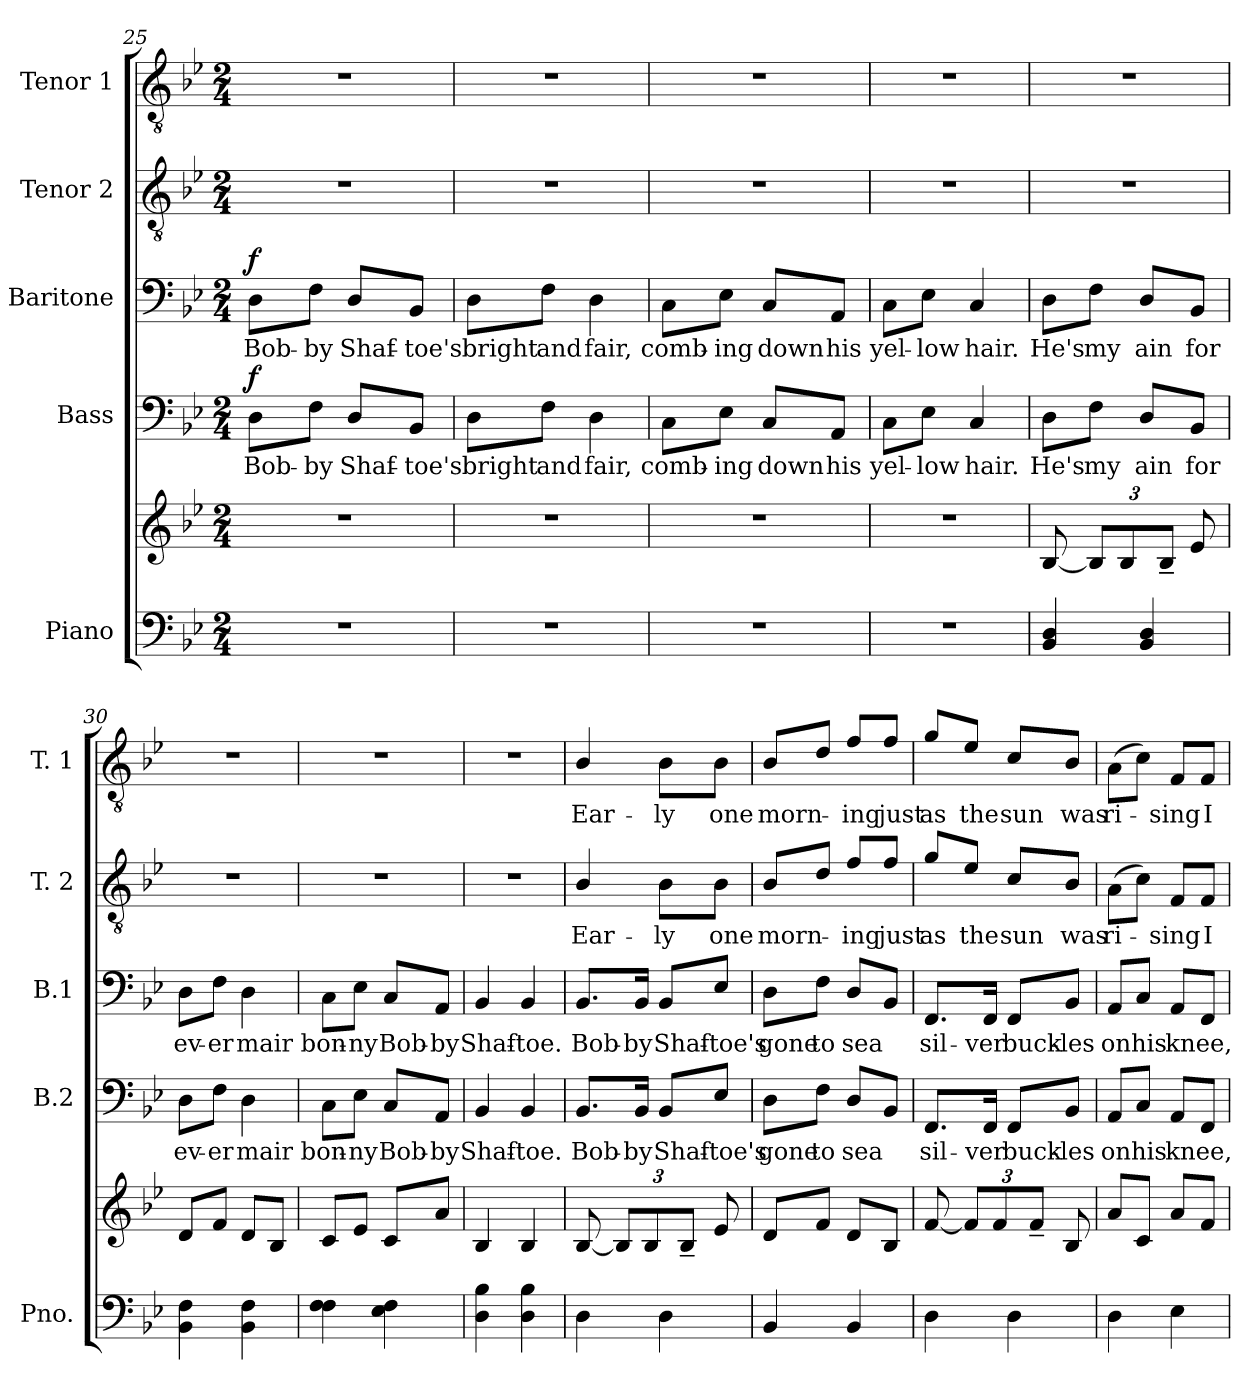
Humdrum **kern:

**kern	**kern	**kern	**text	**dynam	**kern	**text	**dynam	**kern	**text	**kern	**text
*part5	*part5	*part4	*part4	*part4	*part3	*part3	*part3	*part2	*part2	*part1	*part1
*staff6	*staff5	*staff4	*staff4	*staff4	*staff3	*staff3	*staff3	*staff2	*staff2	*staff1	*staff1
*I"Piano	*	*I"Bass	*	*	*I"Baritone	*	*	*I"Tenor 2	*	*I"Tenor 1	*
*I'Pno.	*	*I'B.2	*	*	*I'B.1	*	*	*I'T. 2	*	*I'T. 1	*
*clefF4	*clefG2	*clefF4	*	*	*clefF4	*	*	*clefGv2	*	*clefGv2	*
*k[b-e-]	*k[b-e-]	*k[b-e-]	*	*	*k[b-e-]	*	*	*k[b-e-]	*	*k[b-e-]	*
*B-:	*B-:	*B-:	*	*	*B-:	*	*	*B-:	*	*B-:	*
*M2/4	*M2/4	*M2/4	*	*	*M2/4	*	*	*M2/4	*	*M2/4	*
=25	=25	=25	=25	=25	=25	=25	=25	=25	=25	=25	=25
!	!	!	!LO:LY:b	!LO:DY:b	!	!LO:LY:b	!LO:DY:b	!	!	!	!
2r	2r	8D\L	Bob-	f	8D\L	Bob-	f	2r	.	2r	.
!	!	!	!LO:LY:b	!	!	!LO:LY:b	!	!	!	!	!
.	.	8F\J	-by	.	8F\J	-by	.	.	.	.	.
!	!	!	!LO:LY:b	!	!	!LO:LY:b	!	!	!	!	!
.	.	8D/L	Shaf-	.	8D/L	Shaf-	.	.	.	.	.
!	!	!	!LO:LY:b	!	!	!LO:LY:b	!	!	!	!	!
.	.	8BB-/J	-toe's	.	8BB-/J	-toe's	.	.	.	.	.
=26	=26	=26	=26	=26	=26	=26	=26	=26	=26	=26	=26
!	!	!	!LO:LY:b	!	!	!LO:LY:b	!	!	!	!	!
2r	2r	8D\L	bright	.	8D\L	bright	.	2r	.	2r	.
!	!	!	!LO:LY:b	!	!	!LO:LY:b	!	!	!	!	!
.	.	8F\J	and	.	8F\J	and	.	.	.	.	.
!	!	!	!LO:LY:b	!	!	!LO:LY:b	!	!	!	!	!
.	.	4D\	fair,	.	4D\	fair,	.	.	.	.	.
!!LO:PB:g=z
=27	=27	=27	=27	=27	=27	=27	=27	=27	=27	=27	=27
!	!	!	!LO:LY:b	!	!	!LO:LY:b	!	!	!	!	!
2r	2r	8C\L	comb-	.	8C\L	comb-	.	2r	.	2r	.
!	!	!	!LO:LY:b	!	!	!LO:LY:b	!	!	!	!	!
.	.	8E-\J	-ing	.	8E-\J	-ing	.	.	.	.	.
!	!	!	!LO:LY:b	!	!	!LO:LY:b	!	!	!	!	!
.	.	8C/L	down	.	8C/L	down	.	.	.	.	.
!	!	!	!LO:LY:b	!	!	!LO:LY:b	!	!	!	!	!
.	.	8AA/J	his	.	8AA/J	his	.	.	.	.	.
=28	=28	=28	=28	=28	=28	=28	=28	=28	=28	=28	=28
!	!	!	!LO:LY:b	!	!	!LO:LY:b	!	!	!	!	!
2r	2r	8C\L	yel-	.	8C\L	yel-	.	2r	.	2r	.
!	!	!	!LO:LY:b	!	!	!LO:LY:b	!	!	!	!	!
.	.	8E-\J	-low	.	8E-\J	-low	.	.	.	.	.
!	!	!	!LO:LY:b	!	!	!LO:LY:b	!	!	!	!	!
.	.	4C/	hair.	.	4C/	hair.	.	.	.	.	.
=29	=29	=29	=29	=29	=29	=29	=29	=29	=29	=29	=29
!	!	!	!LO:LY:b	!	!	!LO:LY:b	!	!	!	!	!
4BB-/ 4D/	[<8B-/	8D\L	He's	.	8D\L	He's	.	2r	.	2r	.
*	*Xbrackettup	*	*	*	*	*	*	*	*	*	*
!	!	!	!LO:LY:b	!	!	!LO:LY:b	!	!	!	!	!
.	12B-/L]	8F\J	my	.	8F\J	my	.	.	.	.	.
.	12B-/	.	.	.	.	.	.	.	.	.	.
!	!	!	!LO:LY:b	!	!	!LO:LY:b	!	!	!	!	!
4BB-/ 4D/	.	8D/L	ain	.	8D/L	ain	.	.	.	.	.
.	12B-~/J	.	.	.	.	.	.	.	.	.	.
!	!	!	!LO:LY:b	!	!	!LO:LY:b	!	!	!	!	!
.	8e-/	8BB-/J	for	.	8BB-/J	for	.	.	.	.	.
=30	=30	=30	=30	=30	=30	=30	=30	=30	=30	=30	=30
!	!	!	!LO:LY:b	!	!	!LO:LY:b	!	!	!	!	!
4BB-\ 4F\	8d/L	8D\L	ev-	.	8D\L	ev-	.	2r	.	2r	.
!	!	!	!LO:LY:b	!	!	!LO:LY:b	!	!	!	!	!
.	8f/J	8F\J	-er	.	8F\J	-er	.	.	.	.	.
!	!	!	!LO:LY:b	!	!	!LO:LY:b	!	!	!	!	!
4BB-\ 4F\	8d/L	4D\	mair	.	4D\	mair	.	.	.	.	.
.	8B-/J	.	.	.	.	.	.	.	.	.	.
=31	=31	=31	=31	=31	=31	=31	=31	=31	=31	=31	=31
!	!	!	!LO:LY:b	!	!	!LO:LY:b	!	!	!	!	!
4F\ 4F\	8c/L	8C\L	bon-	.	8C\L	bon-	.	2r	.	2r	.
!	!	!	!LO:LY:b	!	!	!LO:LY:b	!	!	!	!	!
.	8e-/J	8E-\J	-ny	.	8E-\J	-ny	.	.	.	.	.
!	!	!	!LO:LY:b	!	!	!LO:LY:b	!	!	!	!	!
4E-\ 4F\	8c/L	8C/L	Bob-	.	8C/L	Bob-	.	.	.	.	.
!	!	!	!LO:LY:b	!	!	!LO:LY:b	!	!	!	!	!
.	8a/J	8AA/J	-by	.	8AA/J	-by	.	.	.	.	.
=32	=32	=32	=32	=32	=32	=32	=32	=32	=32	=32	=32
!	!	!	!LO:LY:b	!	!	!LO:LY:b	!	!	!	!	!
4D\ 4B-\	4B-/	4BB-/	Shaf-	.	4BB-/	Shaf-	.	2r	.	2r	.
!	!	!	!LO:LY:b	!	!	!LO:LY:b	!	!	!	!	!
4D\ 4B-\	4B-/	4BB-/	-toe.	.	4BB-/	-toe.	.	.	.	.	.
!!LO:LB:g=z
=33	=33	=33	=33	=33	=33	=33	=33	=33	=33	=33	=33
!	!	!	!LO:LY:b	!	!	!LO:LY:b	!	!	!LO:LY:b	!	!LO:LY:b
4D\	[<8B-/	8.BB-/L	Bob-	.	8.BB-/L	Bob-	.	4B-/	Ear-	4B-/	Ear-
.	12B-/L]	.	.	.	.	.	.	.	.	.	.
!	!	!	!LO:LY:b	!	!	!LO:LY:b	!	!	!	!	!
.	.	16BB-/Jk	-by	.	16BB-/Jk	-by	.	.	.	.	.
.	12B-/	.	.	.	.	.	.	.	.	.	.
!	!	!	!LO:LY:b	!	!	!LO:LY:b	!	!	!LO:LY:b	!	!LO:LY:b
4D\	.	8BB-/L	Shaf-	.	8BB-/L	Shaf-	.	8B-\L	-ly	8B-\L	-ly
.	12B-~/J	.	.	.	.	.	.	.	.	.	.
!	!	!	!LO:LY:b	!	!	!LO:LY:b	!	!	!LO:LY:b	!	!LO:LY:b
.	8e-/	8E-/J	-toe's	.	8E-/J	-toe's	.	8B-\J	one	8B-\J	one
=34	=34	=34	=34	=34	=34	=34	=34	=34	=34	=34	=34
!	!	!	!LO:LY:b	!	!	!LO:LY:b	!	!	!LO:LY:b	!	!LO:LY:b
4BB-/	8d/L	8D\L	gone	.	8D\L	gone	.	8B-/L	morn-	8B-/L	morn-
!	!	!	!LO:LY:b	!	!	!LO:LY:b	!	!	!	!	!
.	8f/J	8F\J	to	.	8F\J	to	.	8d/J	.	8d/J	.
!	!	!	!LO:LY:b	!	!	!LO:LY:b	!	!	!LO:LY:b	!	!LO:LY:b
4BB-/	8d/L	8D/L	sea	.	8D/L	sea	.	8f/L	ing	8f/L	ing
!	!	!	!	!	!	!	!	!	!LO:LY:b	!	!LO:LY:b
.	8B-/J	8BB-/J	.	.	8BB-/J	.	.	8f/J	just	8f/J	just
=35	=35	=35	=35	=35	=35	=35	=35	=35	=35	=35	=35
!	!	!	!LO:LY:b	!	!	!LO:LY:b	!	!	!LO:LY:b	!	!LO:LY:b
4D\	[<8f/	8.FF/L	sil-	.	8.FF/L	sil-	.	8g/L	as	8g/L	as
!	!	!	!	!	!	!	!	!	!LO:LY:b	!	!LO:LY:b
.	12f/L]	.	.	.	.	.	.	8e-/J	the	8e-/J	the
!	!	!	!LO:LY:b	!	!	!LO:LY:b	!	!	!	!	!
.	.	16FF/Jk	-ver	.	16FF/Jk	-ver	.	.	.	.	.
.	12f/	.	.	.	.	.	.	.	.	.	.
!	!	!	!LO:LY:b	!	!	!LO:LY:b	!	!	!LO:LY:b	!	!LO:LY:b
4D\	.	8FF/L	buck-	.	8FF/L	buck-	.	8c/L	sun	8c/L	sun
.	12f~/J	.	.	.	.	.	.	.	.	.	.
!	!	!	!LO:LY:b	!	!	!LO:LY:b	!	!	!LO:LY:b	!	!LO:LY:b
.	8B-/	8BB-/J	-les	.	8BB-/J	-les	.	8B-/J	was	8B-/J	was
=36	=36	=36	=36	=36	=36	=36	=36	=36	=36	=36	=36
!	!	!	!LO:LY:b	!	!	!LO:LY:b	!	!	!LO:LY:b	!	!LO:LY:b
4D\	8a/L	8AA/L	on	.	8AA/L	on	.	(8A\L	ri-	(8A\L	ri-
!	!	!	!LO:LY:b	!	!	!LO:LY:b	!	!	!	!	!
.	8c/J	8C/J	his	.	8C/J	his	.	8c\J)	.	8c\J)	.
!	!	!	!LO:LY:b	!	!	!LO:LY:b	!	!	!LO:LY:b	!	!LO:LY:b
4E-\	8a/L	8AA/L	knee,	.	8AA/L	knee,	.	8F/L	-sing	8F/L	-sing
!	!	!	!	!	!	!	!	!	!LO:LY:b	!	!LO:LY:b
.	8f/J	8FF/J	.	.	8FF/J	.	.	8F/J	I	8F/J	I
=	=	=	=	=	=	=	=	=	=	=	=
*-	*-	*-	*-	*-	*-	*-	*-	*-	*-	*-	*-
